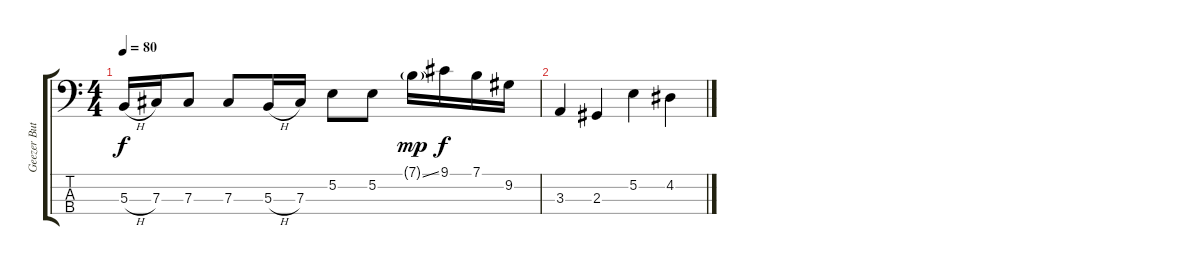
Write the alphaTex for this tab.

\track ("Geezer Butler" "Geezer But") {instrument electricbassfinger}
\staff {score tabs}
\tuning (E2 B1 Gb1 Db1) {hide}
\ts (4 4)
\tempo 80
\clef f4
\ks c
5.3{h}.16{dy f} 7.3.16 7.3.8 7.3.8 5.3{h}.16 7.3.16 5.2.8 5.2.8 7.1{ss g}.16{dy mp} 9.1.16{dy f} 7.1.16 9.2.16 |
3.3.4 2.3.4 5.2.4 4.2.4
